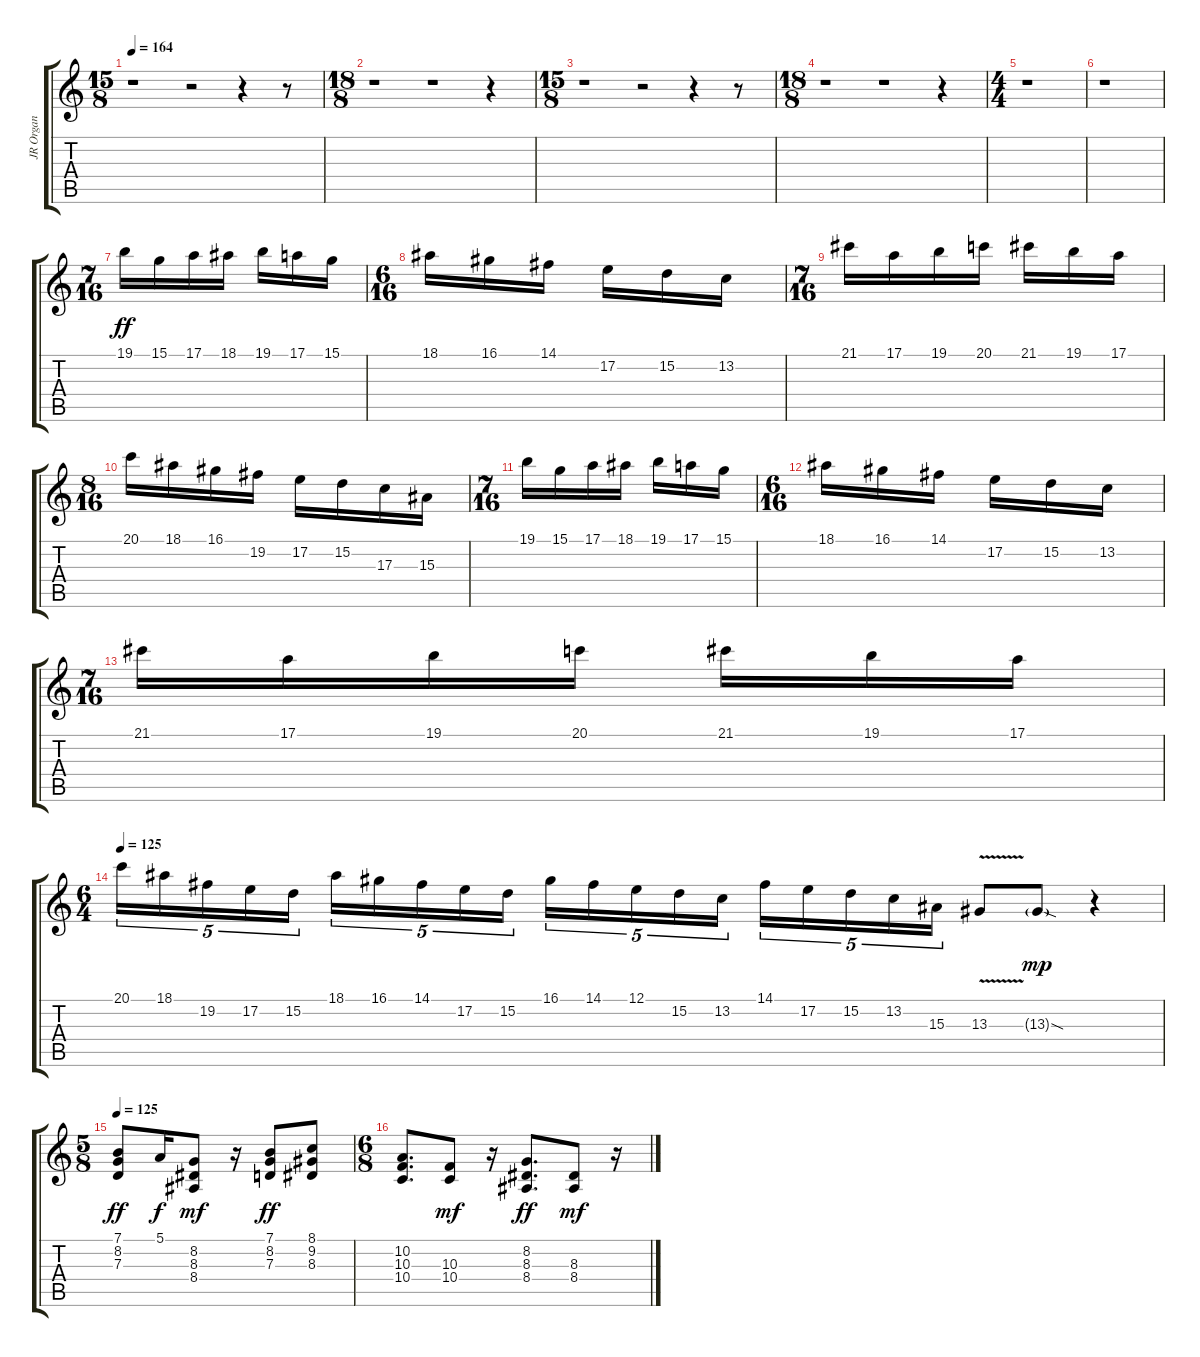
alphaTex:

\track ("JR Organ" "JR Organ") {instrument rockorgan}
\staff {score tabs}
\tuning (E4 B3 G3 D3 A2 E2) {hide}
\ts (15 8)
\tempo 164
\clef g2
\ks c
r.1{dy f} r.2 r.4 r.8 |
\ts (18 8)
r.1 r.1 r.4 |
\ts (15 8)
r.1 r.2 r.4 r.8 |
\ts (18 8)
r.1 r.1 r.4 |
\ts (4 4)
r.1 |
r.1 |
\ts (7 16)
19.1.16{dy ff volume 13} 15.1.16 17.1.16 18.1.16 19.1.16 17.1.16 15.1.16 |
\ts (6 16)
18.1.16 16.1.16 14.1.16 17.2.16 15.2.16 13.2.16 |
\ts (7 16)
21.1.16 17.1.16 19.1.16 20.1.16 21.1.16 19.1.16 17.1.16 |
\ts (8 16)
20.1.16 18.1.16 16.1.16 19.2.16 17.2.16 15.2.16 17.3.16 15.3.16 |
\ts (7 16)
19.1.16 15.1.16 17.1.16 18.1.16 19.1.16 17.1.16 15.1.16 |
\ts (6 16)
18.1.16 16.1.16 14.1.16 17.2.16 15.2.16 13.2.16 |
\ts (7 16)
21.1.16 17.1.16 19.1.16 20.1.16 21.1.16 19.1.16 17.1.16 |
\ts (6 4)
\tempo 125
20.1.16{tu (5 4)} 18.1.16{tu (5 4)} 19.2.16{tu (5 4)} 17.2.16{tu (5 4)} 15.2.16{tu (5 4)} 18.1.16{tu (5 4)} 16.1.16{tu (5 4)} 14.1.16{tu (5 4)} 17.2.16{tu (5 4)} 15.2.16{tu (5 4)} 16.1.16{tu (5 4)} 14.1.16{tu (5 4)} 12.1.16{tu (5 4)} 15.2.16{tu (5 4)} 13.2.16{tu (5 4)} 14.1.16{tu (5 4)} 17.2.16{tu (5 4)} 15.2.16{tu (5 4)} 13.2.16{tu (5 4)} 15.3.16{tu (5 4)} 13.3{v}.8 13.3{sod g}.8{dy mp} r.4{balance 8} |
\ts (5 8)
\tempo 125
(7.1 8.2 7.3).8{dy ff volume 10 instrument reedorgan} 5.1.16{dy f} (8.2 8.3 8.4).8{dy mf} r.16 (7.1 8.2 7.3).8{dy ff} (8.1 9.2 8.3).8 |
\ts (6 8)
(10.2 10.3 10.4).8{d} (10.3 10.4).8{dy mf} r.16 (8.2 8.3 8.4).8{d dy ff} (8.3 8.4).8{dy mf} r.16
